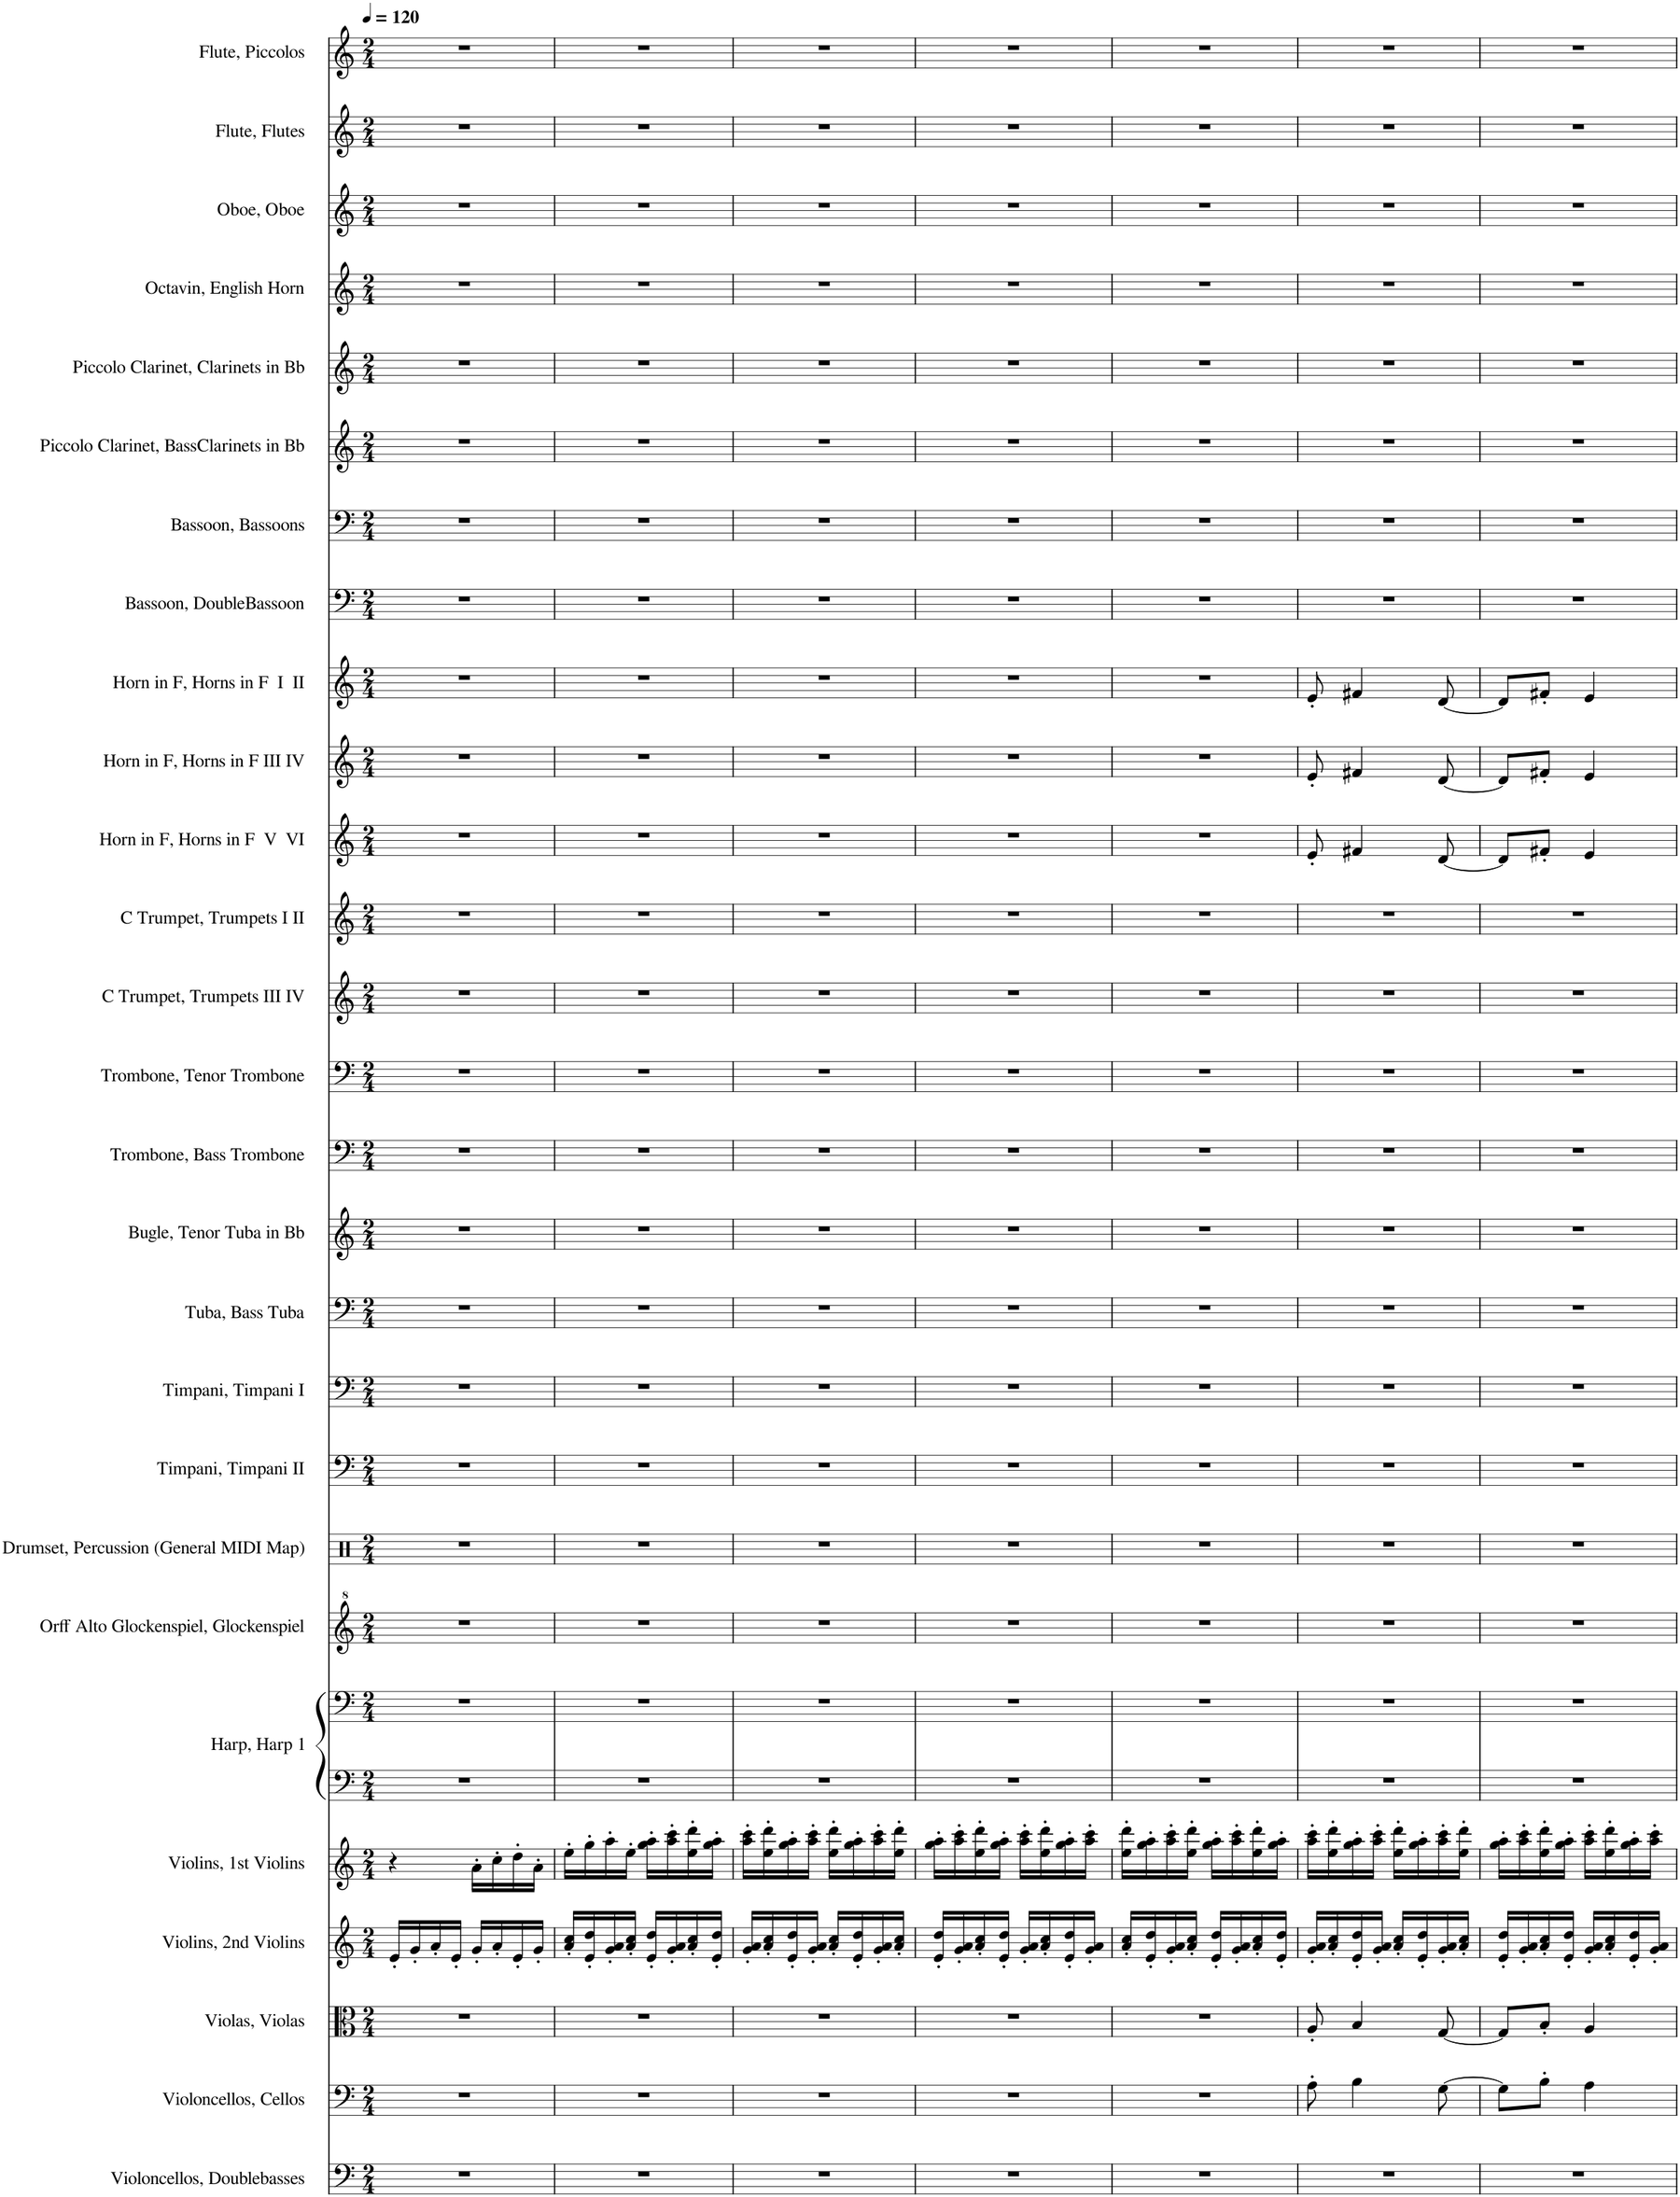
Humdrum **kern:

**kern	**kern	**kern	**kern	**kern	**kern	**kern	**kern	**kern	**kern	**kern	**kern	**kern	**kern	**kern	**kern	**kern	**kern	**kern	**kern	**kern	**kern	**kern	**kern	**kern	**kern	**kern	**kern
*part27	*part26	*part25	*part24	*part23	*part22	*part22	*part21	*part20	*part19	*part18	*part17	*part16	*part15	*part14	*part13	*part12	*part11	*part10	*part9	*part8	*part7	*part6	*part5	*part4	*part3	*part2	*part1
*staff28	*staff27	*staff26	*staff25	*staff24	*staff23	*staff22	*staff21	*staff20	*staff19	*staff18	*staff17	*staff16	*staff15	*staff14	*staff13	*staff12	*staff11	*staff10	*staff9	*staff8	*staff7	*staff6	*staff5	*staff4	*staff3	*staff2	*staff1
*I"Violoncellos, Doublebasses	*I"Violoncellos, Cellos	*I"Violas, Violas	*I"Violins, 2nd Violins	*I"Violins, 1st Violins	*I"Harp, Harp 1	*	*I"Orff Alto Glockenspiel, Glockenspiel	*I"Drumset, Percussion (General MIDI Map)	*I"Timpani, Timpani II	*I"Timpani, Timpani I	*I"Tuba, Bass Tuba	*I"Bugle, Tenor Tuba in Bb	*I"Trombone, Bass Trombone	*I"Trombone, Tenor Trombone	*I"C Trumpet, Trumpets III IV	*I"C Trumpet, Trumpets I II	*I"Horn in F, Horns in F  V  VI	*I"Horn in F, Horns in F III IV	*I"Horn in F, Horns in F  I  II	*I"Bassoon, DoubleBassoon	*I"Bassoon, Bassoons	*I"Piccolo Clarinet, BassClarinets in Bb	*I"Piccolo Clarinet, Clarinets in Bb	*I"Octavin, English Horn	*I"Oboe, Oboe	*I"Flute, Flutes	*I"Flute, Piccolos
*I'Vcs.	*I'Vcs.	*I'Vlas.	*I'Vlns.	*I'Vlns.	*I'Hrp.	*	*I'O. A. Glk.	*I'Drs.	*I'Timp.	*I'Timp.	*I'Tba.	*I'Bu.	*I'Tbn.	*I'Tbn.	*I'C Tpt.	*I'C Tpt.	*I'F Hn.	*I'F Hn.	*I'F Hn.	*I'Bsn.	*I'Bsn.	*I'P. Cl.	*I'P. Cl.	*I'Oct.	*I'Ob.	*I'Fl.	*I'Fl.
*clefF4	*clefF4	*clefC3	*clefG2	*clefG2	*clefF4	*clefF4	*clefG^2	*clefX	*clefF4	*clefF4	*clefF4	*clefG2	*clefF4	*clefF4	*clefG2	*clefG2	*clefG2	*clefG2	*clefG2	*clefF4	*clefF4	*clefG2	*clefG2	*clefG2	*clefG2	*clefG2	*clefG2
*	*	*	*	*	*	*	*	*	*	*	*	*	*	*	*	*	*Trd4c7	*Trd4c7	*Trd4c7	*	*	*Trd-5c-8	*Trd-5c-8	*Trd4c7	*	*	*
*k[]	*k[]	*k[]	*k[]	*k[]	*k[]	*k[]	*k[]	*k[]	*k[]	*k[]	*k[]	*k[]	*k[]	*k[]	*k[]	*k[]	*k[]	*k[]	*k[]	*k[]	*k[]	*k[]	*k[]	*k[]	*k[]	*k[]	*k[]
*M2/4	*M2/4	*M2/4	*M2/4	*M2/4	*M2/4	*M2/4	*M2/4	*M2/4	*M2/4	*M2/4	*M2/4	*M2/4	*M2/4	*M2/4	*M2/4	*M2/4	*M2/4	*M2/4	*M2/4	*M2/4	*M2/4	*M2/4	*M2/4	*M2/4	*M2/4	*M2/4	*M2/4
*MM120	*MM120	*MM120	*MM120	*MM120	*MM120	*MM120	*MM120	*MM120	*MM120	*MM120	*MM120	*MM120	*MM120	*MM120	*MM120	*MM120	*MM120	*MM120	*MM120	*MM120	*MM120	*MM120	*MM120	*MM120	*MM120	*MM120	*MM120
=1	=1	=1	=1	=1	=1	=1	=1	=1	=1	=1	=1	=1	=1	=1	=1	=1	=1	=1	=1	=1	=1	=1	=1	=1	=1	=1	=1
2r	2r	2r	16e'/LL	4r	2r	2r	2r	2r	2r	2r	2r	2r	2r	2r	2r	2r	2r	2r	2r	2r	2r	2r	2r	2r	2r	2r	2r
.	.	.	16g'/	.	.	.	.	.	.	.	.	.	.	.	.	.	.	.	.	.	.	.	.	.	.	.	.
.	.	.	16a'/	.	.	.	.	.	.	.	.	.	.	.	.	.	.	.	.	.	.	.	.	.	.	.	.
.	.	.	16e'/JJ	.	.	.	.	.	.	.	.	.	.	.	.	.	.	.	.	.	.	.	.	.	.	.	.
.	.	.	16g'/LL	16a'\LL	.	.	.	.	.	.	.	.	.	.	.	.	.	.	.	.	.	.	.	.	.	.	.
.	.	.	16a'/	16cc'\	.	.	.	.	.	.	.	.	.	.	.	.	.	.	.	.	.	.	.	.	.	.	.
.	.	.	16e'/	16dd'\	.	.	.	.	.	.	.	.	.	.	.	.	.	.	.	.	.	.	.	.	.	.	.
.	.	.	16g'/JJ	16a'\JJ	.	.	.	.	.	.	.	.	.	.	.	.	.	.	.	.	.	.	.	.	.	.	.
=2	=2	=2	=2	=2	=2	=2	=2	=2	=2	=2	=2	=2	=2	=2	=2	=2	=2	=2	=2	=2	=2	=2	=2	=2	=2	=2	=2
2r	2r	2r	16a/' 16cc/'LL	16ee'\LL	2r	2r	2r	2r	2r	2r	2r	2r	2r	2r	2r	2r	2r	2r	2r	2r	2r	2r	2r	2r	2r	2r	2r
.	.	.	16e/' 16dd/'	16gg'\	.	.	.	.	.	.	.	.	.	.	.	.	.	.	.	.	.	.	.	.	.	.	.
.	.	.	16g/' 16a/'	16aa'\	.	.	.	.	.	.	.	.	.	.	.	.	.	.	.	.	.	.	.	.	.	.	.
.	.	.	16a/' 16cc/'JJ	16ee'\JJ	.	.	.	.	.	.	.	.	.	.	.	.	.	.	.	.	.	.	.	.	.	.	.
.	.	.	16e/' 16dd/'LL	16gg\' 16aa\'LL	.	.	.	.	.	.	.	.	.	.	.	.	.	.	.	.	.	.	.	.	.	.	.
.	.	.	16g/' 16a/'	16aa\' 16ccc\'	.	.	.	.	.	.	.	.	.	.	.	.	.	.	.	.	.	.	.	.	.	.	.
.	.	.	16a/' 16cc/'	16ee\' 16ddd\'	.	.	.	.	.	.	.	.	.	.	.	.	.	.	.	.	.	.	.	.	.	.	.
.	.	.	16e/' 16dd/'JJ	16gg\' 16aa\'JJ	.	.	.	.	.	.	.	.	.	.	.	.	.	.	.	.	.	.	.	.	.	.	.
=3	=3	=3	=3	=3	=3	=3	=3	=3	=3	=3	=3	=3	=3	=3	=3	=3	=3	=3	=3	=3	=3	=3	=3	=3	=3	=3	=3
2r	2r	2r	16g/' 16a/'LL	16aa\' 16ccc\'LL	2r	2r	2r	2r	2r	2r	2r	2r	2r	2r	2r	2r	2r	2r	2r	2r	2r	2r	2r	2r	2r	2r	2r
.	.	.	16a/' 16cc/'	16ee\' 16ddd\'	.	.	.	.	.	.	.	.	.	.	.	.	.	.	.	.	.	.	.	.	.	.	.
.	.	.	16e/' 16dd/'	16gg\' 16aa\'	.	.	.	.	.	.	.	.	.	.	.	.	.	.	.	.	.	.	.	.	.	.	.
.	.	.	16g/' 16a/'JJ	16aa\' 16ccc\'JJ	.	.	.	.	.	.	.	.	.	.	.	.	.	.	.	.	.	.	.	.	.	.	.
.	.	.	16a/' 16cc/'LL	16ee\' 16ddd\'LL	.	.	.	.	.	.	.	.	.	.	.	.	.	.	.	.	.	.	.	.	.	.	.
.	.	.	16e/' 16dd/'	16gg\' 16aa\'	.	.	.	.	.	.	.	.	.	.	.	.	.	.	.	.	.	.	.	.	.	.	.
.	.	.	16g/' 16a/'	16aa\' 16ccc\'	.	.	.	.	.	.	.	.	.	.	.	.	.	.	.	.	.	.	.	.	.	.	.
.	.	.	16a/' 16cc/'JJ	16ee\' 16ddd\'JJ	.	.	.	.	.	.	.	.	.	.	.	.	.	.	.	.	.	.	.	.	.	.	.
=4	=4	=4	=4	=4	=4	=4	=4	=4	=4	=4	=4	=4	=4	=4	=4	=4	=4	=4	=4	=4	=4	=4	=4	=4	=4	=4	=4
2r	2r	2r	16e/' 16dd/'LL	16gg\' 16aa\'LL	2r	2r	2r	2r	2r	2r	2r	2r	2r	2r	2r	2r	2r	2r	2r	2r	2r	2r	2r	2r	2r	2r	2r
.	.	.	16g/' 16a/'	16aa\' 16ccc\'	.	.	.	.	.	.	.	.	.	.	.	.	.	.	.	.	.	.	.	.	.	.	.
.	.	.	16a/' 16cc/'	16ee\' 16ddd\'	.	.	.	.	.	.	.	.	.	.	.	.	.	.	.	.	.	.	.	.	.	.	.
.	.	.	16e/' 16dd/'JJ	16gg\' 16aa\'JJ	.	.	.	.	.	.	.	.	.	.	.	.	.	.	.	.	.	.	.	.	.	.	.
.	.	.	16g/' 16a/'LL	16aa\' 16ccc\'LL	.	.	.	.	.	.	.	.	.	.	.	.	.	.	.	.	.	.	.	.	.	.	.
.	.	.	16a/' 16cc/'	16ee\' 16ddd\'	.	.	.	.	.	.	.	.	.	.	.	.	.	.	.	.	.	.	.	.	.	.	.
.	.	.	16e/' 16dd/'	16gg\' 16aa\'	.	.	.	.	.	.	.	.	.	.	.	.	.	.	.	.	.	.	.	.	.	.	.
.	.	.	16g/' 16a/'JJ	16aa\' 16ccc\'JJ	.	.	.	.	.	.	.	.	.	.	.	.	.	.	.	.	.	.	.	.	.	.	.
=5	=5	=5	=5	=5	=5	=5	=5	=5	=5	=5	=5	=5	=5	=5	=5	=5	=5	=5	=5	=5	=5	=5	=5	=5	=5	=5	=5
2r	2r	2r	16a/' 16cc/'LL	16ee\' 16ddd\'LL	2r	2r	2r	2r	2r	2r	2r	2r	2r	2r	2r	2r	2r	2r	2r	2r	2r	2r	2r	2r	2r	2r	2r
.	.	.	16e/' 16dd/'	16gg\' 16aa\'	.	.	.	.	.	.	.	.	.	.	.	.	.	.	.	.	.	.	.	.	.	.	.
.	.	.	16g/' 16a/'	16aa\' 16ccc\'	.	.	.	.	.	.	.	.	.	.	.	.	.	.	.	.	.	.	.	.	.	.	.
.	.	.	16a/' 16cc/'JJ	16ee\' 16ddd\'JJ	.	.	.	.	.	.	.	.	.	.	.	.	.	.	.	.	.	.	.	.	.	.	.
.	.	.	16e/' 16dd/'LL	16gg\' 16aa\'LL	.	.	.	.	.	.	.	.	.	.	.	.	.	.	.	.	.	.	.	.	.	.	.
.	.	.	16g/' 16a/'	16aa\' 16ccc\'	.	.	.	.	.	.	.	.	.	.	.	.	.	.	.	.	.	.	.	.	.	.	.
.	.	.	16a/' 16cc/'	16ee\' 16ddd\'	.	.	.	.	.	.	.	.	.	.	.	.	.	.	.	.	.	.	.	.	.	.	.
.	.	.	16e/' 16dd/'JJ	16gg\' 16aa\'JJ	.	.	.	.	.	.	.	.	.	.	.	.	.	.	.	.	.	.	.	.	.	.	.
=6	=6	=6	=6	=6	=6	=6	=6	=6	=6	=6	=6	=6	=6	=6	=6	=6	=6	=6	=6	=6	=6	=6	=6	=6	=6	=6	=6
2r	8A'\	8A'/	16g/' 16a/'LL	16aa\' 16ccc\'LL	2r	2r	2r	2r	2r	2r	2r	2r	2r	2r	2r	2r	8e'/	8e'/	8e'/	2r	2r	2r	2r	2r	2r	2r	2r
.	.	.	16a/' 16cc/'	16ee\' 16ddd\'	.	.	.	.	.	.	.	.	.	.	.	.	.	.	.	.	.	.	.	.	.	.	.
.	4B\	4B/	16e/' 16dd/'	16gg\' 16aa\'	.	.	.	.	.	.	.	.	.	.	.	.	4f#X/	4f#X/	4f#X/	.	.	.	.	.	.	.	.
.	.	.	16g/' 16a/'JJ	16aa\' 16ccc\'JJ	.	.	.	.	.	.	.	.	.	.	.	.	.	.	.	.	.	.	.	.	.	.	.
.	.	.	16a/' 16cc/'LL	16ee\' 16ddd\'LL	.	.	.	.	.	.	.	.	.	.	.	.	.	.	.	.	.	.	.	.	.	.	.
.	.	.	16e/' 16dd/'	16gg\' 16aa\'	.	.	.	.	.	.	.	.	.	.	.	.	.	.	.	.	.	.	.	.	.	.	.
.	[8G\	[8G/	16g/' 16a/'	16aa\' 16ccc\'	.	.	.	.	.	.	.	.	.	.	.	.	[8d/	[8d/	[8d/	.	.	.	.	.	.	.	.
.	.	.	16a/' 16cc/'JJ	16ee\' 16ddd\'JJ	.	.	.	.	.	.	.	.	.	.	.	.	.	.	.	.	.	.	.	.	.	.	.
=7	=7	=7	=7	=7	=7	=7	=7	=7	=7	=7	=7	=7	=7	=7	=7	=7	=7	=7	=7	=7	=7	=7	=7	=7	=7	=7	=7
2r	8G\L]	8G/L]	16e/' 16dd/'LL	16gg\' 16aa\'LL	2r	2r	2r	2r	2r	2r	2r	2r	2r	2r	2r	2r	8d/L]	8d/L]	8d/L]	2r	2r	2r	2r	2r	2r	2r	2r
.	.	.	16g/' 16a/'	16aa\' 16ccc\'	.	.	.	.	.	.	.	.	.	.	.	.	.	.	.	.	.	.	.	.	.	.	.
.	8B'\J	8B'/J	16a/' 16cc/'	16ee\' 16ddd\'	.	.	.	.	.	.	.	.	.	.	.	.	8f#X'/J	8f#X'/J	8f#X'/J	.	.	.	.	.	.	.	.
.	.	.	16e/' 16dd/'JJ	16gg\' 16aa\'JJ	.	.	.	.	.	.	.	.	.	.	.	.	.	.	.	.	.	.	.	.	.	.	.
.	4A\	4A/	16g/' 16a/'LL	16aa\' 16ccc\'LL	.	.	.	.	.	.	.	.	.	.	.	.	4e/	4e/	4e/	.	.	.	.	.	.	.	.
.	.	.	16a/' 16cc/'	16ee\' 16ddd\'	.	.	.	.	.	.	.	.	.	.	.	.	.	.	.	.	.	.	.	.	.	.	.
.	.	.	16e/' 16dd/'	16gg\' 16aa\'	.	.	.	.	.	.	.	.	.	.	.	.	.	.	.	.	.	.	.	.	.	.	.
.	.	.	16g/' 16a/'JJ	16aa\' 16ccc\'JJ	.	.	.	.	.	.	.	.	.	.	.	.	.	.	.	.	.	.	.	.	.	.	.
=	=	=	=	=	=	=	=	=	=	=	=	=	=	=	=	=	=	=	=	=	=	=	=	=	=	=	=
*-	*-	*-	*-	*-	*-	*-	*-	*-	*-	*-	*-	*-	*-	*-	*-	*-	*-	*-	*-	*-	*-	*-	*-	*-	*-	*-	*-
